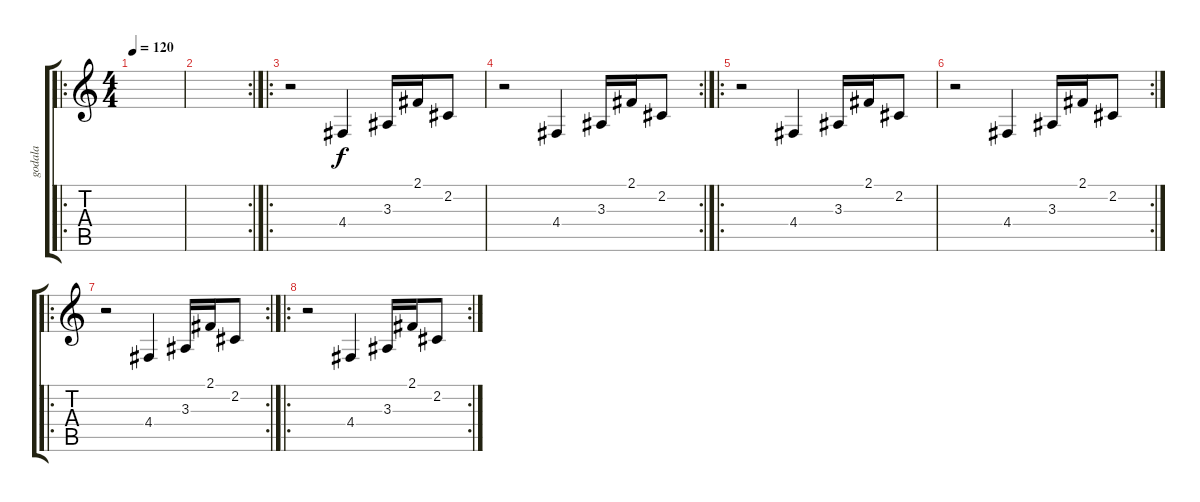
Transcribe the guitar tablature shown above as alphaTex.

\track ("godala" "godala") {instrument stringensemble1}
\staff {score tabs}
\tuning (E4 B3 G3 D3 A2 E2) {hide}
\ro
\ts (4 4)
\tempo 120
\clef g2
\ks c
|
\rc 2
|
\ro
r.2 4.4.4 3.3.16 2.1.16 2.2.8 |
\rc 2
r.2 4.4.4 3.3.16 2.1.16 2.2.8 |
\ro
r.2 4.4.4 3.3.16 2.1.16 2.2.8 |
\rc 2
r.2 4.4.4 3.3.16 2.1.16 2.2.8 |
\ro
\rc 2
r.2 4.4.4 3.3.16 2.1.16 2.2.8 |
\ro
\rc 2
r.2 4.4.4 3.3.16 2.1.16 2.2.8
